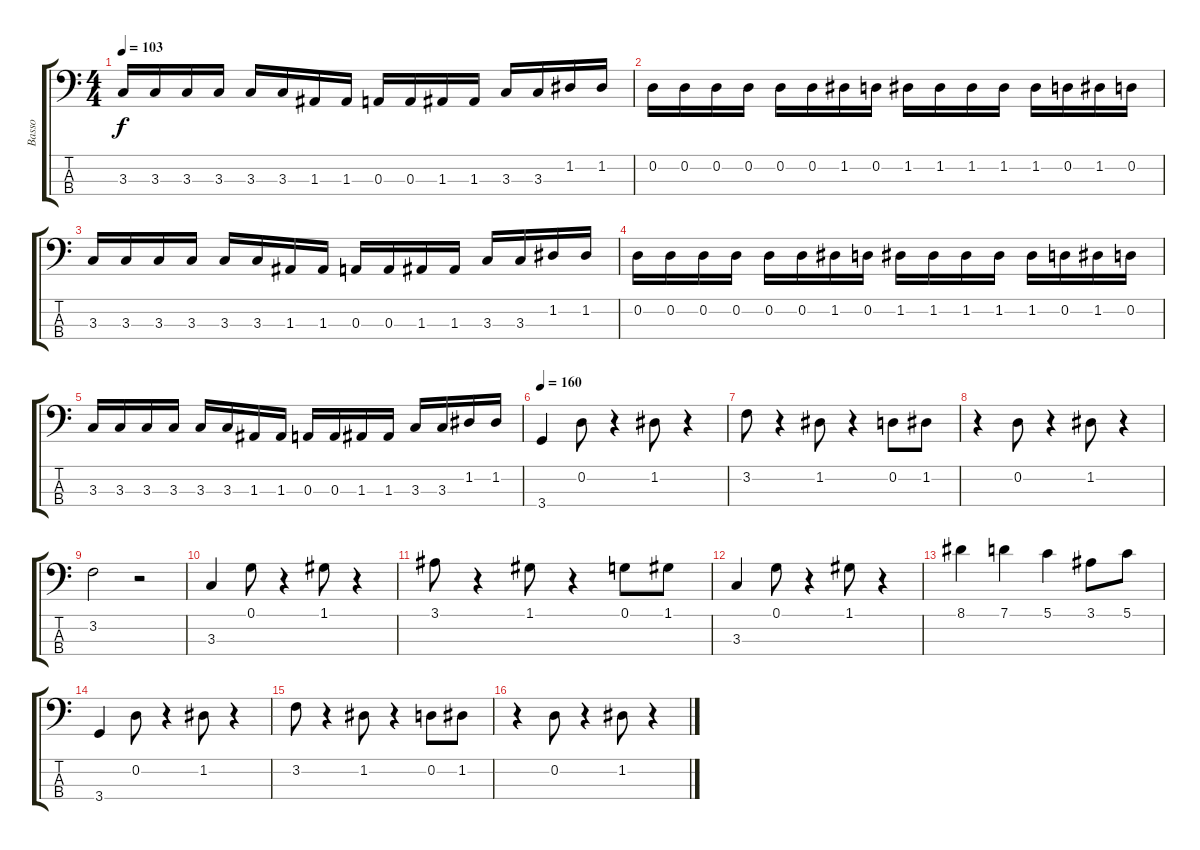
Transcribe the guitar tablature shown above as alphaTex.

\track ("Basso" "Basso") {instrument electricbassfinger}
\staff {score tabs}
\tuning (G2 D2 A1 E1) {hide}
\ts (4 4)
\tempo 103
\clef f4
\ks c
3.3.16{dy f} 3.3.16 3.3.16 3.3.16 3.3.16 3.3.16 1.3.16 1.3.16 0.3.16 0.3.16 1.3.16 1.3.16 3.3.16 3.3.16 1.2.16 1.2.16 |
0.2.16 0.2.16 0.2.16 0.2.16 0.2.16 0.2.16 1.2.16 0.2.16 1.2.16 1.2.16 1.2.16 1.2.16 1.2.16 0.2.16 1.2.16 0.2.16 |
3.3.16 3.3.16 3.3.16 3.3.16 3.3.16 3.3.16 1.3.16 1.3.16 0.3.16 0.3.16 1.3.16 1.3.16 3.3.16 3.3.16 1.2.16 1.2.16 |
0.2.16 0.2.16 0.2.16 0.2.16 0.2.16 0.2.16 1.2.16 0.2.16 1.2.16 1.2.16 1.2.16 1.2.16 1.2.16 0.2.16 1.2.16 0.2.16 |
3.3.16 3.3.16 3.3.16 3.3.16 3.3.16 3.3.16 1.3.16 1.3.16 0.3.16 0.3.16 1.3.16 1.3.16 3.3.16 3.3.16 1.2.16 1.2.16 |
\tempo 160
3.4.4 0.2.8 r.4 1.2.8 r.4 |
3.2.8 r.4 1.2.8 r.4 0.2.8 1.2.8 |
r.4 0.2.8 r.4 1.2.8 r.4 |
3.2.2 r.2 |
3.3.4 0.1.8 r.4 1.1.8 r.4 |
3.1.8 r.4 1.1.8 r.4 0.1.8 1.1.8 |
3.3.4 0.1.8 r.4 1.1.8 r.4 |
8.1.4 7.1.4 5.1.4 3.1.8 5.1.8 |
3.4.4 0.2.8 r.4 1.2.8 r.4 |
3.2.8 r.4 1.2.8 r.4 0.2.8 1.2.8 |
r.4 0.2.8 r.4 1.2.8 r.4
